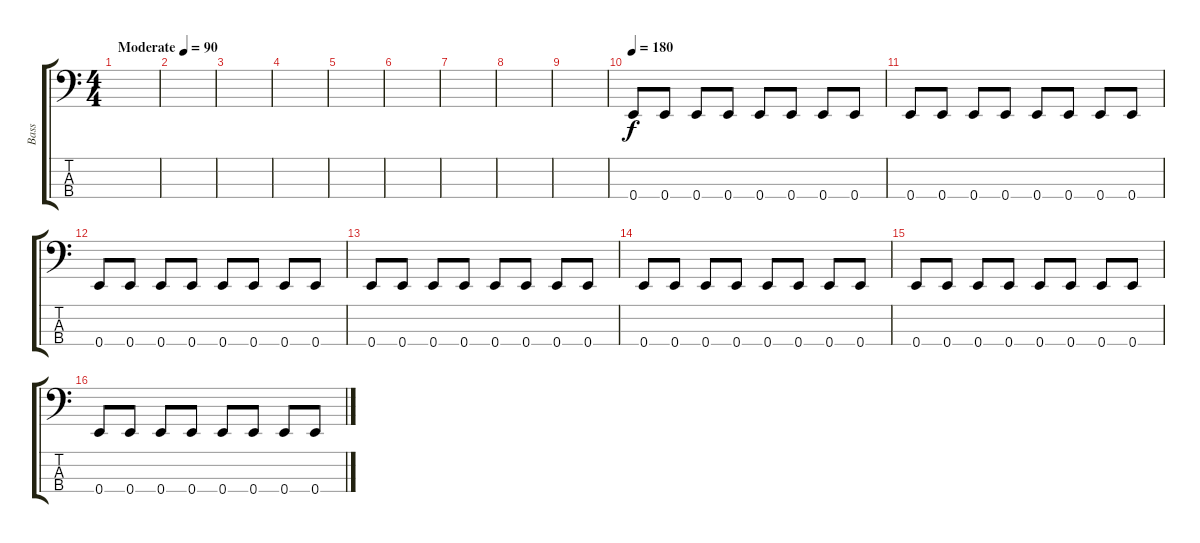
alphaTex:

\track ("Bass" "Bass") {instrument electricbassfinger}
\staff {score tabs}
\tuning (G2 D2 A1 E1) {hide}
\ts (4 4)
\tempo (90 "Moderate")
\clef f4
\ks c
|
|
|
|
|
|
|
|
|
\tempo 180
0.4.8 0.4.8 0.4.8 0.4.8 0.4.8 0.4.8 0.4.8 0.4.8 |
0.4.8 0.4.8 0.4.8 0.4.8 0.4.8 0.4.8 0.4.8 0.4.8 |
0.4.8 0.4.8 0.4.8 0.4.8 0.4.8 0.4.8 0.4.8 0.4.8 |
0.4.8 0.4.8 0.4.8 0.4.8 0.4.8 0.4.8 0.4.8 0.4.8 |
0.4.8 0.4.8 0.4.8 0.4.8 0.4.8 0.4.8 0.4.8 0.4.8 |
0.4.8 0.4.8 0.4.8 0.4.8 0.4.8 0.4.8 0.4.8 0.4.8 |
0.4.8 0.4.8 0.4.8 0.4.8 0.4.8 0.4.8 0.4.8 0.4.8
